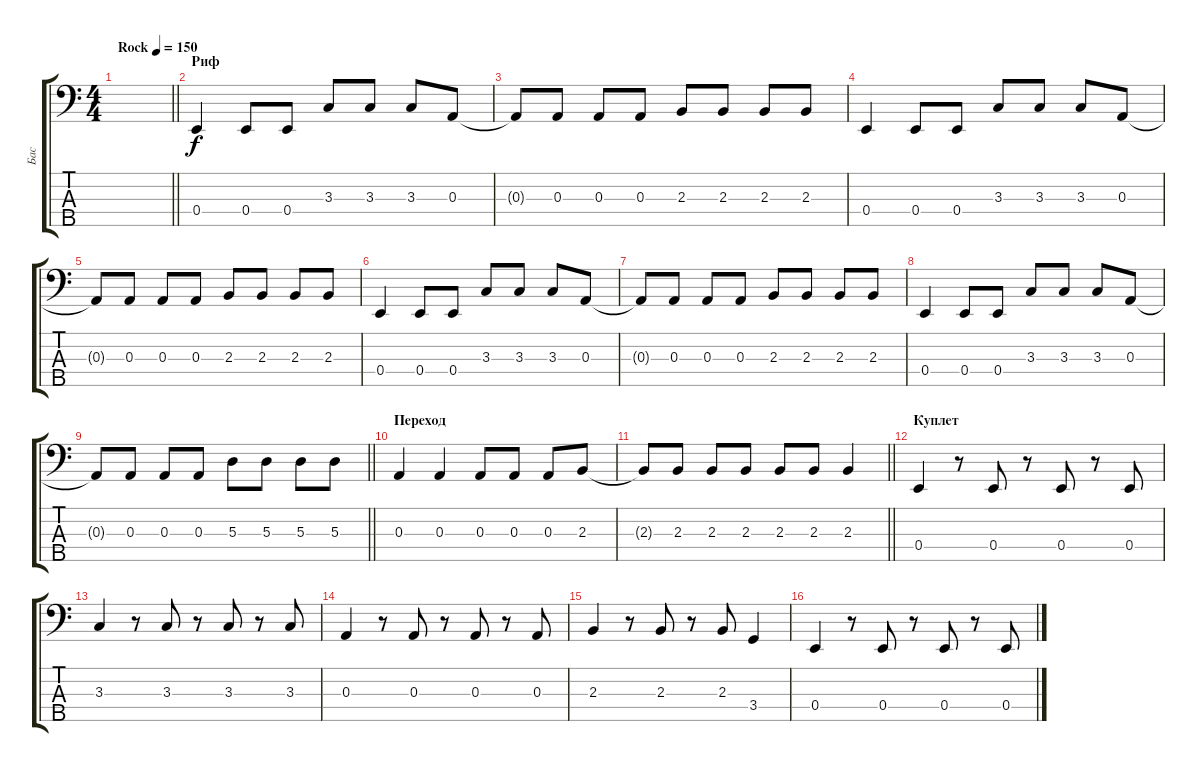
\track ("Бас" "Бас") {instrument electricbassfinger}
\staff {score tabs}
\tuning (G2 D2 A1 E1 B0) {hide}
\ts (4 4)
\tempo (150 "Rock")
\clef f4
\barLineRight lightlight
\ks c
|
\section ("" "Риф")
0.4.4 0.4.8 0.4.8 3.3.8 3.3.8 3.3.8 0.3.8 |
0.3{t}.8 0.3.8 0.3.8 0.3.8 2.3.8 2.3.8 2.3.8 2.3.8 |
0.4.4 0.4.8 0.4.8 3.3.8 3.3.8 3.3.8 0.3.8 |
0.3{t}.8 0.3.8 0.3.8 0.3.8 2.3.8 2.3.8 2.3.8 2.3.8 |
0.4.4 0.4.8 0.4.8 3.3.8 3.3.8 3.3.8 0.3.8 |
0.3{t}.8 0.3.8 0.3.8 0.3.8 2.3.8 2.3.8 2.3.8 2.3.8 |
0.4.4 0.4.8 0.4.8 3.3.8 3.3.8 3.3.8 0.3.8 |
\barLineRight lightlight
0.3{t}.8 0.3.8 0.3.8 0.3.8 5.3.8 5.3.8 5.3.8 5.3.8 |
\section ("" "Переход")
0.3.4 0.3.4 0.3.8 0.3.8 0.3.8 2.3.8 |
\barLineRight lightlight
2.3{t}.8 2.3.8 2.3.8 2.3.8 2.3.8 2.3.8 2.3.4 |
\section ("" "Куплет")
0.4.4 r.8 0.4.8 r.8 0.4.8 r.8 0.4.8 |
3.3.4 r.8 3.3.8 r.8 3.3.8 r.8 3.3.8 |
0.3.4 r.8 0.3.8 r.8 0.3.8 r.8 0.3.8 |
2.3.4 r.8 2.3.8 r.8 2.3.8 3.4.4 |
0.4.4 r.8 0.4.8 r.8 0.4.8 r.8 0.4.8
